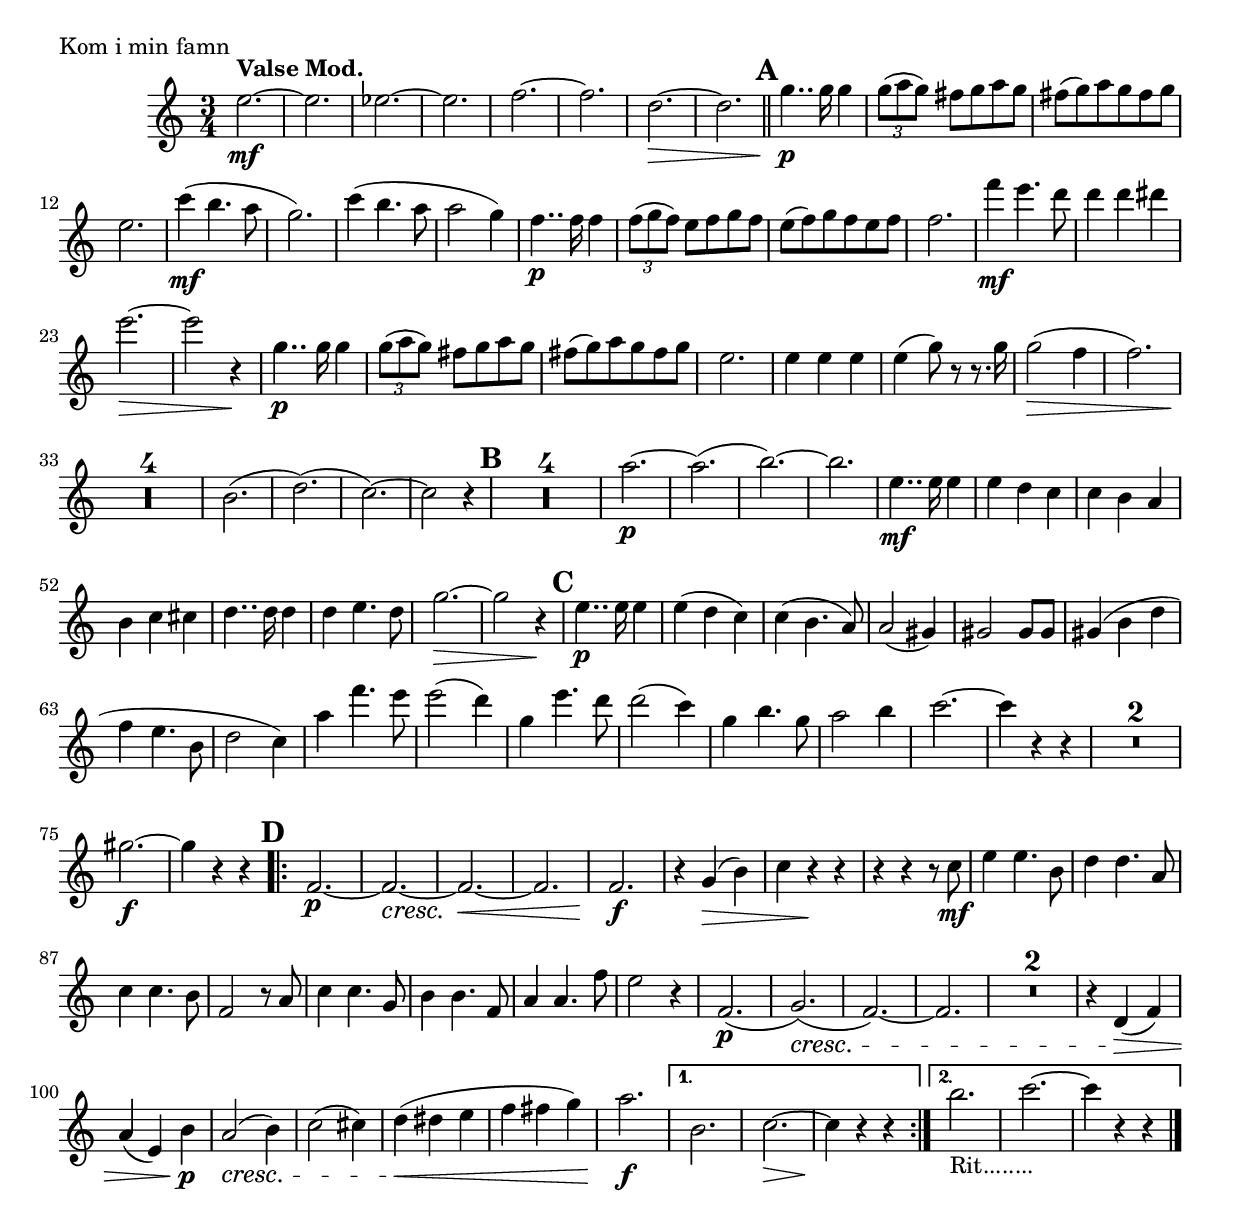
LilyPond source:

\version "2.22.1"
% When ready to include in collection:	1. Comment out top section with \Include file(s)
%					2. \midi section if present.
%Comment out from here
%{
\include "../../../Includes/Polis_format.ily"

%...to here
%}
  \score {

    % Svenska Polisens Marscher: 1. Kom i min famn  
    \relative c'' { 
    	    \clef treble \key c \major \time 3/4
    	    \set Score.markFormatter = #format-mark-numbers
    	    \set Score.markFormatter = #format-mark-box-numbers
    	    \compressEmptyMeasures

    	    e2.~\mf^\markup {\bold {Valse Mod.}} |e |ees~ |ees |f~ |f |d~\> |d 
    	    \bar "||"
% Rehearsal mark 1
    	    \mark \default
    	    g4..\p g16 g4 |\tuplet 3/2 {g8 (a g)} fis g a g |fis (g) a g fis g
    	    e2. |c'4\mf (b4. a8 |g2.) |c4 (b4. a8 |a2 g4) |f4..\p f16 f4
    	    \tuplet 3/2 {f8 (g f)} e f g f |e (f) g f e f |f2. |f'4\mf e4. d8
    	    d4 d dis |e2.~\> |e2 r4\! | g,4..\p g16 g4 
    	    \tuplet 3/2 {g8 (a g)} fis g a g |fis (g) a g fis g |e2. |e4 e e
    	    e (g8) r r8. g16 |g2\> (f4 |f2.) |R2.*4\! |b,2. ( |d ) ( |c~) |c2 r4

% Rehearsal mark 2
    	    \mark \default
    	    R2.*4 |a'2.~\p |a ( |b~) |b |e,4..\mf e16 e4 |e d c |c b a |b c cis 
    	    d4.. d16 d4 |d e4. d8 |g2.~\> |g2 r4\!
    	    
% Rehearsal mark 3
    	    \mark \default
	    e4..\p e16 e4 |e (d c) |c4 (b4. a8) |a2 (gis4) |gis2 gis8 gis 
	    gis4 (b d
	    f e4. b8 |d2 c4) |a' f'4. e8 |e2 (d4) |g, e'4. d8 |d2 (c4) 
	    g b4. g8 |a2 b4 |c2.~ |c4 r r |R2.*2 |gis2.~\f gis4 r r
	    
% Rehearsal mark 4
    	    \mark \default
    	    \repeat volta 2 {
	    f,2.~\p |f~\cresc |f~\< |f |f\!\f |r4 g\> (b) |c r\! r |r r r8 c\mf 
	    e4 e4. b8
	    d4 d4. a8 |c4 c4. b8 |f2 r8 a |c4 c4. g8 |b4 b4. f8 |a4 a4. f'8
	    e2 r4 |f,2.\p ( |g\cresc) ( |f~) |f |R2.*2 |r4 d\> (f) |a (e) b'\p
	    a2\cresc (b4) |c2 (cis4) |d\< (dis e |f fis g) |a2.\f	  }
	    \alternative {
	    	    {b,2. |c~\> |c4\! r r}
	    	    {b'2._\markup {Rit........} |c~ |c4 r r}
	    }
	    \bar "|."
    }%end relative
    \header {
    	    piece = "Kom i min famn"
    	    composer = ""
    	}
  }%end score
